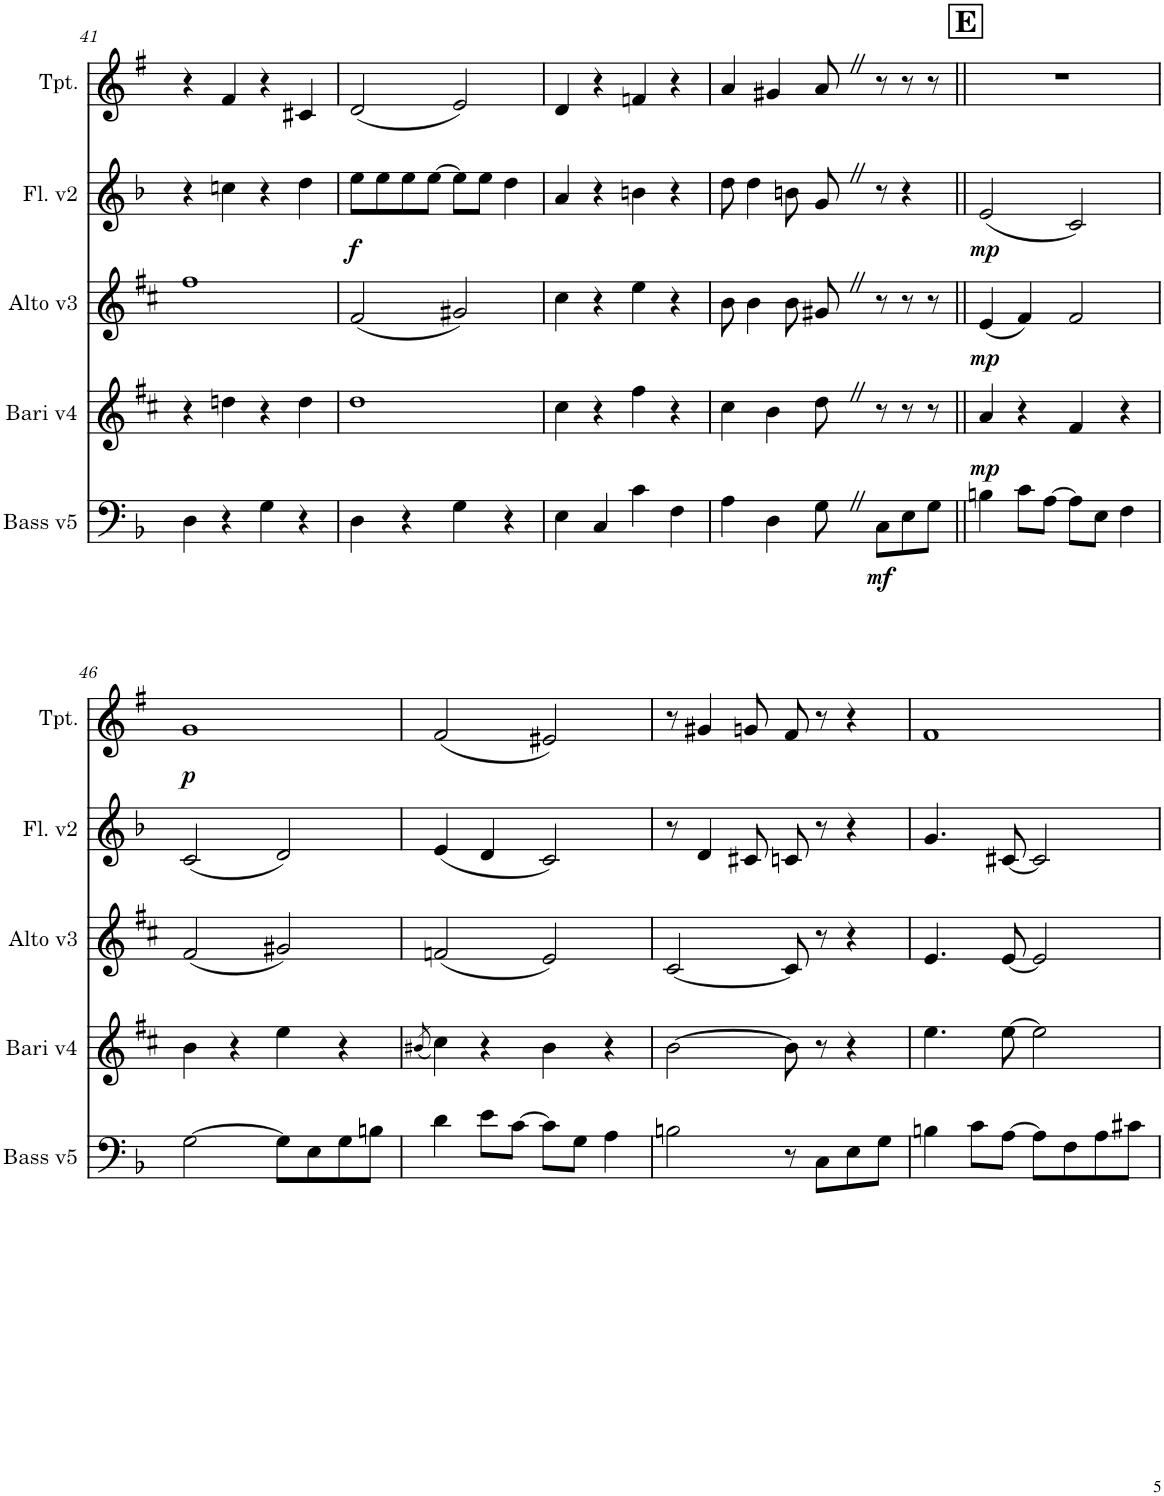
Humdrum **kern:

**kern	**dynam	**kern	**dynam	**kern	**dynam	**kern	**dynam	**kern	**dynam
*part5	*part5	*part4	*part4	*part3	*part3	*part2	*part2	*part1	*part1
*staff5	*staff5	*staff4	*staff4	*staff3	*staff3	*staff2	*staff2	*staff1	*staff1
*I"Bass v5	*	*I"Bari v4	*	*I"Alto v3	*	*I"Flute v2	*	*I"Trumpet v1	*
*I'Bass v5	*	*I'Bari v4	*	*I'Alto v3	*	*I'Fl. v2	*	*I'Tpt.	*
!!LO:PB:g=z
*clefF4	*	*clefG2	*	*clefG2	*	*clefG2	*	*clefG2	*
*Trd7c12	*	*Trd12c21	*	*Trd5c9	*	*	*	*Trd1c2	*
*k[b-]	*	*k[f#c#]	*	*k[f#c#]	*	*k[b-]	*	*k[f#]	*
*M4/4	*	*M4/4	*	*M4/4	*	*M4/4	*	*M4/4	*
=41	=41	=41	=41	=41	=41	=41	=41	=41	=41
4D\	.	4r	.	1ff#	.	4r	.	4r	.
4r	.	4ddn\	.	.	.	4ccn\	.	4f#/	.
4G\	.	4r	.	.	.	4r	.	4r	.
4r	.	4dd\	.	.	.	4dd\	.	4c#X/	.
=42	=42	=42	=42	=42	=42	=42	=42	=42	=42
!	!	!	!	!	!	!	!LO:DY:b	!	!
4D\	.	1dd	.	(2f#/	.	8ee\L	f	(2d/	.
.	.	.	.	.	.	8ee\	.	.	.
4r	.	.	.	.	.	8ee\	.	.	.
.	.	.	.	.	.	[8ee\J	.	.	.
4G\	.	.	.	2g#X/)	.	8ee\L]	.	2e/)	.
.	.	.	.	.	.	8ee\J	.	.	.
4r	.	.	.	.	.	4dd\	.	.	.
=43	=43	=43	=43	=43	=43	=43	=43	=43	=43
4E\	.	4cc#\	.	4cc#\	.	4a/	.	4d/	.
4C/	.	4r	.	4r	.	4r	.	4r	.
4c\	.	4ff#\	.	4ee\	.	4bn\	.	4fn/	.
4F\	.	4r	.	4r	.	4r	.	4r	.
=44	=44	=44	=44	=44	=44	=44	=44	=44	=44
4A\	.	4cc#\	.	8b\	.	8dd\	.	4a/	.
.	.	.	.	4b\	.	4dd\	.	.	.
4D\	.	4b\	.	.	.	.	.	4g#X/	.
.	.	.	.	8b\	.	8bn\	.	.	.
8GZ\	.	8ddZ\	.	8g#XZ/	.	8gZ/	.	8aZ/	.
!	!LO:DY:b	!	!	!	!	!	!	!	!
8C\L	mf	8r	.	8r	.	8r	.	8r	.
8E\	.	8r	.	8r	.	4r	.	8r	.
8G\J	.	8r	.	8r	.	.	.	8r	.
!!LO:REH:place=s1:a:B:cj:fs=14:t=E
=45||	=45||	=45||	=45||	=45||	=45||	=45||	=45||	=45||	=45||
!	!	!	!LO:DY:b	!	!LO:DY:b	!	!LO:DY:b	!	!
4Bn\	.	4a/	mp	(4e/	mp	(2e/	mp	1r	.
8c\L	.	4r	.	4f#/)	.	.	.	.	.
[8A\J	.	.	.	.	.	.	.	.	.
8A\L]	.	4f#/	.	2f#/	.	2c/)	.	.	.
8E\J	.	.	.	.	.	.	.	.	.
4F\	.	4r	.	.	.	.	.	.	.
!!LO:LB:g=z
=46	=46	=46	=46	=46	=46	=46	=46	=46	=46
!	!	!	!	!	!	!	!	!	!LO:DY:b
[2G\	.	4b\	.	(2f#/	.	(2c/	.	1g	p
.	.	4r	.	.	.	.	.	.	.
8G\L]	.	4ee\	.	2g#X/)	.	2d/)	.	.	.
8E\	.	.	.	.	.	.	.	.	.
8G\	.	4r	.	.	.	.	.	.	.
8Bn\J	.	.	.	.	.	.	.	.	.
=47	=47	=47	=47	=47	=47	=47	=47	=47	=47
.	.	(8qb#X/	.	.	.	.	.	.	.
4d\	.	4cc#\)	.	(2fn/	.	(4e/	.	(2f#/	.
8e\L	.	4r	.	.	.	4d/	.	.	.
[8c\J	.	.	.	.	.	.	.	.	.
8c\L]	.	4b#\	.	2e/)	.	2c/)	.	2e#X/)	.
8G\J	.	.	.	.	.	.	.	.	.
4A\	.	4r	.	.	.	.	.	.	.
=48	=48	=48	=48	=48	=48	=48	=48	=48	=48
2Bn\	.	[2b\	.	[2c#/	.	8r	.	8r	.
.	.	.	.	.	.	4d/	.	4g#X/	.
.	.	.	.	.	.	8c#X/	.	8gn/	.
8r	.	8b\]	.	8c#/]	.	8cn/	.	8f#/	.
8C\L	.	8r	.	8r	.	8r	.	8r	.
8E\	.	4r	.	4r	.	4r	.	4r	.
8G\J	.	.	.	.	.	.	.	.	.
=49	=49	=49	=49	=49	=49	=49	=49	=49	=49
4Bn\	.	4.ee\	.	4.e/	.	4.g/	.	1f#	.
8c\L	.	.	.	.	.	.	.	.	.
[8A\J	.	[8ee\	.	[8e/	.	[8c#X/	.	.	.
8A\L]	.	2ee\]	.	2e/]	.	2c#/]	.	.	.
8F\	.	.	.	.	.	.	.	.	.
8A\	.	.	.	.	.	.	.	.	.
8c#X\J	.	.	.	.	.	.	.	.	.
=	=	=	=	=	=	=	=	=	=
*-	*-	*-	*-	*-	*-	*-	*-	*-	*-
